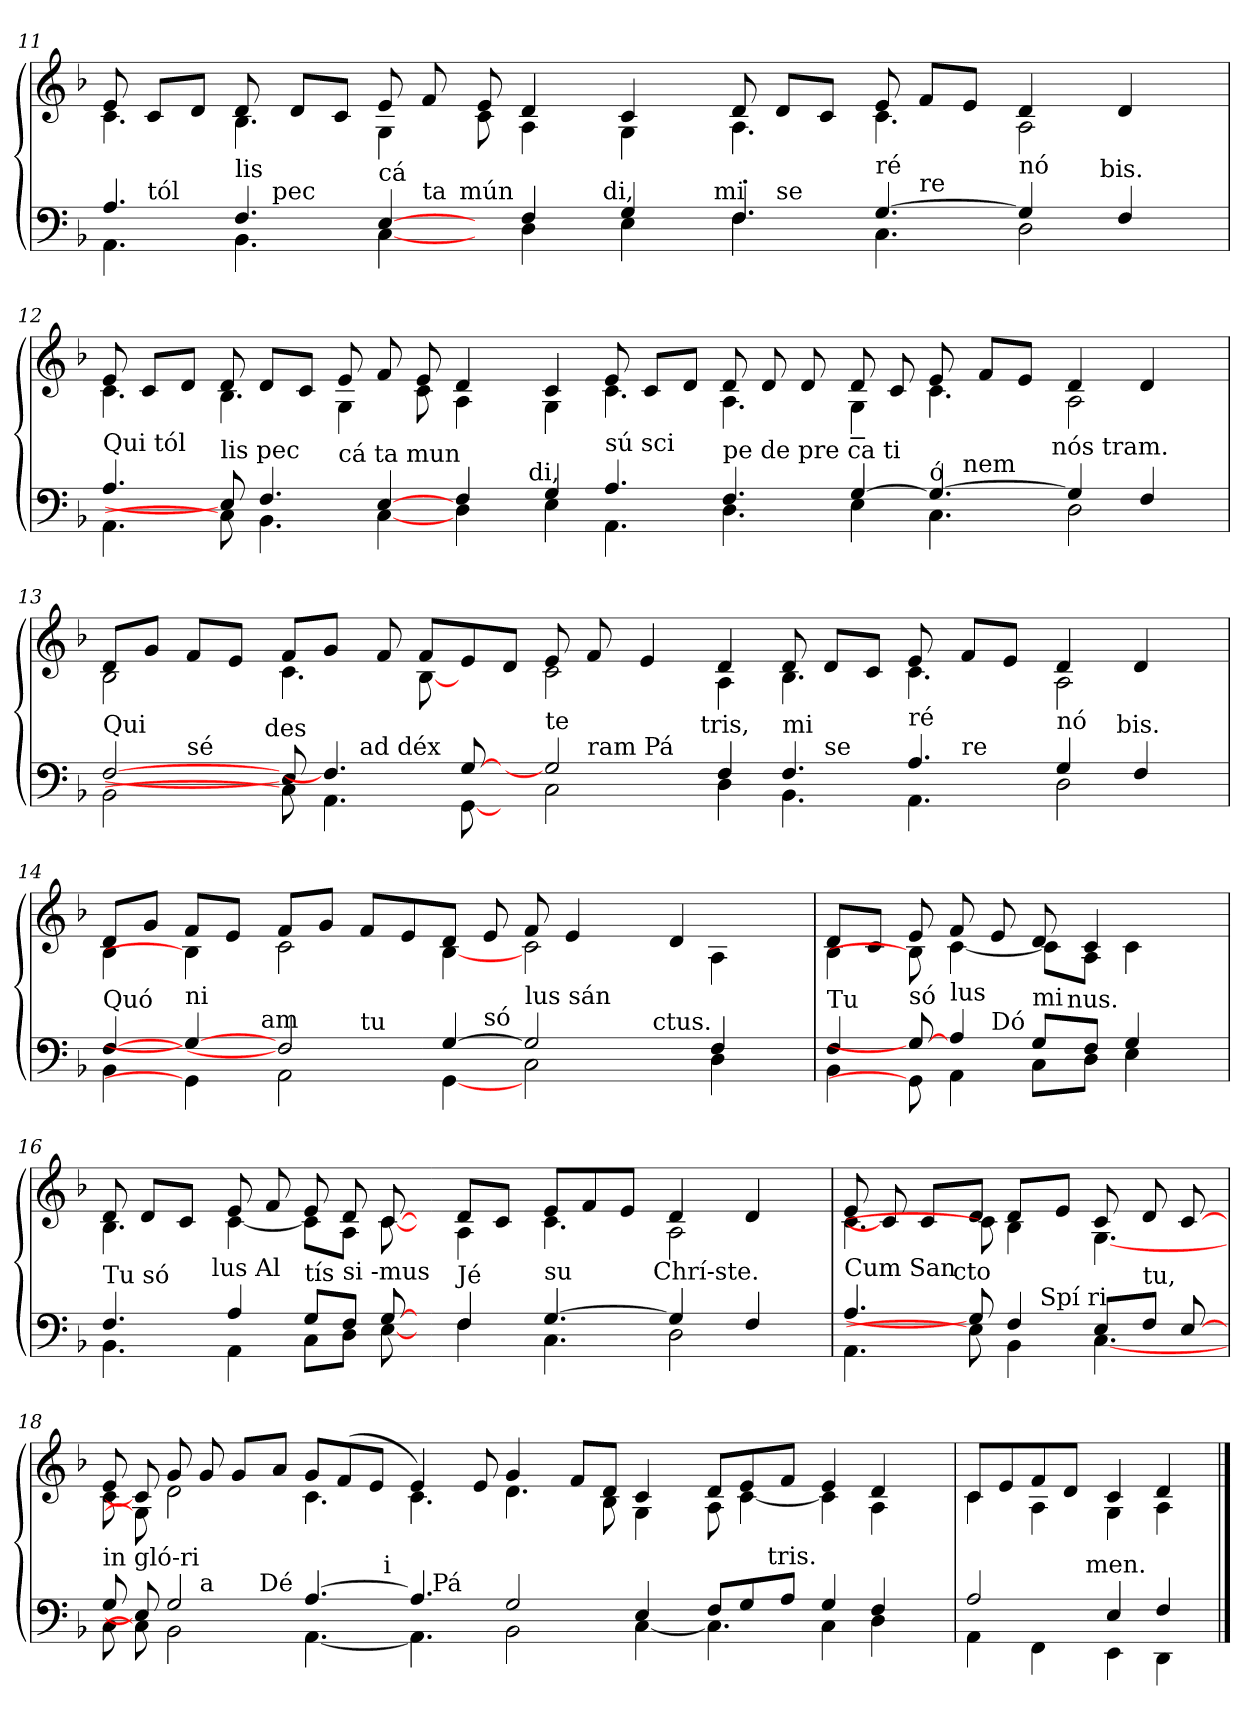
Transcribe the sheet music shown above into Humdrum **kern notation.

**kern	**kern
*part1	*part1
*staff2	*staff1
!!LO:LB:g=z
*clefF4	*clefG2
*k[b-]	*k[b-]
*F:	*F:
=11	=11
*^	*^
!LO:TX:a:t=Qui	!	!	!
*^	*	*	*
*	*	*^	*	*
*	*	*	*^	*	*
*	*	*	*	*^	*	*
*	*	*	*	*	*^	*	*
*	*	*	*	*	*	*^	*	*
*	*	*	*	*	*	*	*^	*	*
*	*	*	*	*	*	*	*	*^	*	*
4.A/	4.AA\	8ryy	4...ryy	2..ryy	2ryy	1ryy	1ryy	1..ryy	1ryy	8e/	4.c\
!	!	!LO:TX:a:t=tól	!	!	!	!	!	!	!	!	!
.	.	1ryy	.	.	.	.	.	.	.	8c/L	.
.	.	.	.	.	.	.	.	.	.	8d/J	.
!LO:TX:a:t=lis	!	!	!	!	!	!	!	!	!	!	!
4.F/	4.BB-\	.	.	.	.	.	.	.	.	8d/	4.B-\
!	!	!	!LO:TX:a:t=pec	!	!	!	!	!	!	!	!
.	.	.	1ryy	.	.	.	.	.	.	.	.
.	.	.	.	.	4...ryy	.	.	.	.	8d/L	.
.	.	.	.	.	.	.	.	.	.	8c/J	.
!LO:TX:a:t=cá	!	!	!	!	!	!	!	!	!	!	!
[4E/	[4C\	.	.	.	.	.	.	.	.	8e/	4G\
!	!	!	!	!LO:TX:a:t=ta	!	!	!	!	!	!	!
.	.	.	.	0ryy	.	.	.	.	.	8f/	.
!	!	!	!	!	!LO:TX:a:t=mún	!	!	!	!	!	!
.	.	.	.	.	1ryy	.	.	.	.	.	.
8ryy	8ryy	.	.	.	.	4ryy	2ryy	.	1ryy	8e/	8c\
4F/	4D\	1..ryy	.	.	.	.	.	.	.	4d/	4A\
.	.	.	.	.	.	16.ryy	.	.	.	.	.
!	!	!	!	!	!	!LO:TX:a:t=di,	!	!	!	!	!
.	.	.	.	.	.	1ryy	.	.	.	.	.
4G/	4E\	.	.	.	.	.	.	.	.	4c/	4G\
.	.	.	1ryy	.	.	.	.	.	.	.	.
.	.	.	.	.	.	.	16.ryy	.	.	.	.
!	!	!	!	!	!	!	!LO:TX:a:t=mi	!	!	!	!
.	.	.	.	.	.	.	1ryy	.	.	.	.
4.F'>/	4.F\	.	.	.	.	.	.	.	.	8d/	4.A\
!	!	!	!	!	!	!	!	!LO:TX:a:t=se	!	!	!
.	.	.	.	.	.	.	.	1ryy	.	8d/L	.
.	.	.	.	.	.	.	.	.	.	8c/J	.
.	.	.	.	.	2ryy	.	.	.	.	.	.
!LO:TX:a:t=ré	!	!	!	!	!	!	!	!	!	!	!
[>4.G/	4.C\	.	.	.	.	.	.	.	8ryy	8e/	4.c\
!	!	!	!	!	!	!	!	!	!LO:TX:a:t=re	!	!
.	.	.	.	.	.	.	.	.	2.ryy	8f/L	.
.	.	.	.	.	.	.	.	.	.	8e/J	.
.	.	.	.	.	.	2ryy	.	.	.	.	.
!LO:TX:a:t=nó	!	!	!	!	!	!	!	!	!	!	!
4G/]	2D\	.	.	.	.	.	.	.	.	4d/	2A\
.	.	.	4ryy	.	4ryy	.	.	.	.	.	.
!	!	!	!	!	!	!	!LO:TX:a:t=bis.	!	!	!	!
.	.	.	.	.	.	.	4ryy	.	.	.	.
4F/	.	.	.	.	.	.	.	.	.	4d/	.
.	.	.	8ryy	.	8ryy	.	.	.	.	.	.
.	.	.	.	.	.	.	.	8ryy	.	.	.
.	.	.	32ryy	.	32ryy	32ryy	32ryy	.	.	.	.
!!LO:LB:g=z	!!
=12	=12	=12	=12	=12	=12	=12	=12	=12	=12	=12	=12
!LO:TX:a:t=Qui tól	!	!	!	!	!	!	!	!	!	!	!
*	*	*	*	*	*v	*v	*v	*v	*v	*	*
4.A/	4.AA\	2.ryy	1ryy	1ryy	1ryy	8e/	4.c\
.	.	.	.	.	.	8c/L	.
.	.	.	.	.	.	8d/J	.
!LO:TX:a:t=lis pec	!	!	!	!	!	!	!
8E/]	8C\]	.	.	.	.	8d/	4.B-\
4.F/	4.BB-\	.	.	.	.	8d/L	.
.	.	.	.	.	.	8c/J	.
!	!	!LO:TX:a:t=cá ta mun	!	!	!	!	!
.	.	1ryy	.	.	.	8e/	4G\
[4E/	[4C\	.	.	.	.	8f/	.
.	.	.	4ryy	1ryy	1ryy	8e/	8c\
4F/	4D\	.	.	.	.	4d/	4A\
.	.	.	16.ryy	.	.	.	.
!	!	!	!LO:TX:a:t=di,	!	!	!	!
.	.	.	1ryy	.	.	.	.
4G/	4E\	.	.	.	.	4c/	4G\
!LO:TX:a:t=sú sci	!	!	!	!	!	!	!
4.A/	4.AA\	.	.	.	.	8e/	4.c\
.	.	1..ryy	.	.	.	8c/L	.
.	.	.	.	.	.	8d/J	.
!LO:TX:a:t=pe de pre ca ti	!	!	!	!	!	!	!
4.F/	4.D\	.	.	2ryy	2ryy	8d/	4.A\
.	.	.	.	.	.	8d/	.
.	.	.	.	.	.	8d/	.
.	.	.	1ryy	.	.	.	.
[>4G/	4E\	.	.	.	.	8d/	4G~<\
.	.	.	.	8..ryy	4...ryy	8c/	.
!LO:TX:a:t=ó	!	!	!	!	!	!	!
4.G/_	4.C\	.	.	.	.	8e/	4.c\
!	!	!	!	!LO:TX:a:t=nem	!	!	!
.	.	.	.	2ryy	.	.	.
.	.	.	.	.	.	8f/L	.
.	.	.	.	.	.	8e/J	.
!	!	!	!	!	!LO:TX:a:t=nós tram.	!	!
.	.	.	.	.	2ryy	.	.
4G/]	2D\	.	.	.	.	4d/	2A\
.	.	.	.	4ryy	.	.	.
4F/	.	.	.	.	.	4d/	.
.	.	.	8ryy	.	.	.	.
.	.	.	32ryy	32ryy	32ryy	.	.
!!LO:PB:g=z	!!
=13	=13	=13	=13	=13	=13	=13	=13
!LO:TX:a:t=Qui	!	!	!	!	!	!	!
*	*	*	*	*^	*^	*	*
*	*	*	*	*	*	*	*	*	*
[>2F/	2BB-\	4ryy	4...ryy	2ryy	1ryy	1ryy	1ryy	8d/L	2B-\
.	.	.	.	.	.	.	.	8g/J	.
!	!	!LO:TX:a:t=sé	!	!	!	!	!	!	!
.	.	0.ryy	.	.	.	.	.	8f/L	.
.	.	.	.	.	.	.	.	8e/J	.
!	!	!	!LO:TX:a:t=des	!	!	!	!	!	!
.	.	.	1ryy	.	.	.	.	.	.
8E/]	8C\]	.	.	8..ryy	.	.	.	8f/L	4.c\
4.F/]	4.AA\	.	.	.	.	.	.	8g/J	.
!	!	!	!	!LO:TX:a:t=ad déx	!	!	!	!	!
.	.	.	.	1ryy	.	.	.	.	.
.	.	.	.	.	.	.	.	8f/	.
.	.	.	.	.	.	.	.	8f/L	[8B-\
[>8G/	[8GG\	.	.	.	4.ryy	1ryy	1.ryy	8e/	4ryy
8ryy	8ryy	.	.	.	.	.	.	8d/J	.
!LO:TX:a:t=te	!	!	!	!	!	!	!	!	!
2G/]	2C\	.	.	.	.	.	.	8e/	2c\
!	!	!	!	!	!LO:TX:a:t=ram Pá	!	!	!	!
.	.	.	.	.	1...ryy	.	.	8f/	.
.	.	.	1ryy	.	.	.	.	.	.
.	.	.	.	.	.	.	.	4e/	.
!	!	!	!	!LO:TX:a:t=tris,	!	!	!	!	!
.	.	.	.	1ryy	.	.	.	.	.
4F/	4D\	.	.	.	.	.	.	4d/	4A\
!LO:TX:a:t=mi	!	!	!	!	!	!	!	!	!
4.F/	4.BB-\	.	.	.	.	8ryy	.	8d/	4.B-\
!	!	!	!	!	!	!LO:TX:a:t=se	!	!	!
.	.	.	.	.	.	1ryy	.	8d/L	.
.	.	.	.	.	.	.	.	8c/J	.
!LO:TX:a:t=ré	!	!	!	!	!	!	!	!	!
4.A/	4.AA\	.	.	.	.	.	.	8e/	4.c\
.	.	.	2ryy	.	.	.	.	.	.
!	!	!	!	!	!	!	!LO:TX:a:t=re	!	!
.	.	.	.	.	.	.	2.ryy	8f/L	.
.	.	.	.	.	.	.	.	8e/J	.
.	.	.	.	2ryy	.	.	.	.	.
!LO:TX:a:t=nó	!	!	!	!	!	!	!	!	!
4G/	2D\	.	.	.	.	.	.	4d/	2A\
!	!	!	!LO:TX:a:t=bis.	!	!	!	!	!	!
.	.	.	4ryy	.	.	.	.	.	.
4F/	.	.	.	.	.	.	.	4d/	.
.	.	.	.	.	.	8ryy	.	.	.
.	.	.	32ryy	32ryy	.	.	.	.	.
!!LO:LB:g=z	!!
=14	=14	=14	=14	=14	=14	=14	=14	=14	=14
!LO:TX:a:t=Quó	!	!	!	!	!	!	!	!	!
*	*	*	*	*	*v	*v	*v	*	*
[>4F/	4BB-\	4...ryy	2.ryy	1ryy	1ryy	8d/L	4B-\
.	.	.	.	.	.	8g/J	.
!LO:TX:a:t=ni	!	!	!	!	!	!	!
4G/_	4GG\]	.	.	.	.	8f/L	4B-\]
.	.	.	.	.	.	8e/J	.
!	!	!LO:TX:a:t=am	!	!	!	!	!
.	.	1ryy	.	.	.	.	.
2F/]	2AA\	.	.	.	.	8f/L	2c\
.	.	.	.	.	.	8g/J	.
!	!	!	!LO:TX:a:t=tu	!	!	!	!
.	.	.	1ryy	.	.	8f/L	.
.	.	.	.	.	.	8e/	.
[>4G/	[4GG\	.	.	8ryy	2ryy	8d/J	[4B-\
!	!	!	!	!LO:TX:a:t=só	!	!	!
.	.	.	.	2..ryy	.	8e/	.
!LO:TX:a:t=lus sán	!	!	!	!	!	!	!
2G/]	2C\	.	.	.	.	8f/	2c\
.	.	.	.	.	.	4e/	.
.	.	2ryy	.	.	.	.	.
.	.	.	.	.	16.ryy	.	.
!	!	!	!	!	!LO:TX:a:t=ctus.	!	!
.	.	.	.	.	4ryy	.	.
.	.	.	.	.	.	4d/	.
4F/	4D\	.	4ryy	.	.	.	4A\
.	.	.	.	.	8ryy	.	.
.	.	.	.	.	.	8ryy	.
.	.	32ryy	.	.	32ryy	.	.
=15	=15	=15	=15	=15	=15	=15	=15
!LO:TX:a:t=Tu	!	!	!	!	!	!	!
*	*	*	*v	*v	*v	*	*
4F/	4BB-\	2ryy	2ryy	8d/L	4B-\
.	.	.	.	8c/J	.
!LO:TX:a:t=só	!	!	!	!	!
8G/_	8GG\]	.	.	8e/	8B-\]
!LO:TX:a:t=lus	!	!	!	!	!
4A/	4AA\	.	.	8f/	[<4c\
!	!	!LO:TX:a:t=Dó	!	!	!
.	.	2ryy	8..ryy	8e/	.
!LO:TX:a:t=mi	!	!	!	!	!
8G/L	8C\L	.	.	8d/	8c\L]
!	!	!	!LO:TX:a:t=nus.	!	!
.	.	.	4ryy	.	.
8F/J	8D\J	.	.	4c/	8A\J
4G/	4E\	.	.	.	4c\
.	.	.	8ryy	.	.
.	.	8ryy	.	8ryy	.
.	.	.	32ryy	.	.
!!LO:LB:g=z	!!
=16	=16	=16	=16	=16	=16
!LO:TX:a:t=Tu só	!	!	!	!	!
4.F/	4.BB-\	4ryy	1ryy	8d/	4.B-\
.	.	.	.	8d/L	.
.	.	16.ryy	.	8c/J	.
!	!	!LO:TX:a:t=lus Al	!	!	!
.	.	1ryy	.	.	.
4A/	4AA\	.	.	8e/	[<4c\
.	.	.	.	8f/	.
!LO:TX:a:t=tís	!	!	!	!	!
8G/L	8C\L	.	.	8e/	8c\L]
!LO:TX:a:t=si -mus	!	!	!	!	!
8F/J	8D\J	.	.	8d/	8A\J
[8G/	[8E\	.	.	[8c/	[8c\
8ryy	8ryy	.	2ryy	8ryy	8ryy
!LO:TX:a:t=Jé	!	!	!	!	!
4F/	4F\	.	.	8d/L	4A\
.	.	.	.	8c/J	.
.	.	2ryy	.	.	.
!LO:TX:a:t=su	!	!	!	!	!
[>4.G/	4.C\	.	.	8e/L	4.c\
.	.	.	8..ryy	8f/	.
.	.	.	.	8e/J	.
!	!	!	!LO:TX:a:t=Chrí-ste.	!	!
.	.	.	2ryy	.	.
4G/]	2D\	.	.	4d/	2A\
.	.	4ryy	.	.	.
4F/	.	.	.	4d/	.
.	.	8ryy	.	.	.
.	.	32ryy	32ryy	.	.
=17	=17	=17	=17	=17	=17
!LO:TX:a:t=Cum San	!	!	!	!	!
4.A/	4.AA\	4ryy	2ryy	8e/	4.c\
.	.	.	.	8c/]	.
.	.	16.ryy	.	8c/L	.
!	!	!LO:TX:a:t=cto	!	!	!
.	.	2ryy	.	.	.
8G/]	8E\]	.	.	8d/J	8c\]
4F/	4BB-\	.	16.ryy	8d/L	4B-\
!	!	!	!LO:TX:a:t=Spí ri	!	!
.	.	.	2ryy	.	.
.	.	.	.	8e/J	.
8E/L	[4.C\	.	.	8c/	[4.G\
.	.	4ryy	.	.	.
!LO:TX:a:t=tu,	!	!	!	!	!
8F/J	.	.	.	8d/	.
[8E/	.	.	.	[8c/	.
.	.	32ryy	32ryy	.	.
!!LO:LB:g=z	!!
=18	=18	=18	=18	=18	=18
!LO:TX:a:t=in gló-ri	!	!	!	!	!
*	*^	*^	*^	*	*
*	*	*	*	*	*	*	*	*
8G/	8C\	4.ryy	2ryy	1ryy	1ryy	1ryy	8e/	8c\
8E/]	8C\]	.	.	.	.	.	8c/]	8G\]
2G/	2BB-\	.	.	.	.	.	8g/	2d\
!	!	!LO:TX:a:t=a	!	!	!	!	!	!
.	.	1ryy	.	.	.	.	8g/	.
.	.	.	16.ryy	.	.	.	8g/L	.
!	!	!	!LO:TX:a:t=Dé	!	!	!	!	!
.	.	.	1ryy	.	.	.	.	.
.	.	.	.	.	.	.	8a/J	.
[>4.A/	[<4.AA\	.	.	.	.	.	8g/L	4.c\
.	.	.	.	.	.	.	(<8f/	.
.	.	.	.	32ryy	8.ryy	1ryy	8e/J	.
!	!	!	!	!LO:TX:a:t=i	!	!	!	!
.	.	.	.	1ryy	.	.	.	.
4.A/]	4.AA\]	.	.	.	.	.	4e/)	4.c\
!	!	!	!	!	!LO:TX:a:t=Pá	!	!	!
.	.	.	.	.	1ryy	.	.	.
.	.	1..ryy	.	.	.	.	8e/	.
2G/	2BB-\	.	.	.	.	.	4g/	4.d\
.	.	.	1ryy	.	.	.	.	.
.	.	.	.	.	.	.	8f/L	.
.	.	.	.	.	.	.	8d/J	8B-\
4E/	[<4C\	.	.	.	.	4...ryy	4c/	4G\
.	.	.	.	1ryy	.	.	.	.
.	.	.	.	.	2...ryy	.	.	.
8F/L	4.C\]	.	.	.	.	.	8d/L	8A\
8G/	.	.	.	.	.	.	8e/	[<4c\
!	!	!	!	!	!	!LO:TX:a:t=tris.	!	!
.	.	.	.	.	.	2ryy	.	.
8A/J	.	.	.	.	.	.	8f/J	.
.	.	.	2ryy	.	.	.	.	.
4G/	4C\	.	.	.	.	.	4e/	4c\]
4F/	4D\	.	.	.	.	.	4d/	4A\
.	.	.	.	.	.	8ryy	.	.
.	.	.	.	16.ryy	.	.	.	.
.	.	.	32ryy	.	.	32ryy	.	.
*	*	*v	*v	*v	*v	*v	*	*
=19	=19	=19	=19	=19
2A/	4AA\	4..ryy	8c/L	4c\
.	.	.	8e/	.
.	4FF\	.	8f/	4A\
.	.	.	8d/J	.
!	!	!LO:TX:a:t=men.	!	!
.	.	2ryy	.	.
4E/	4EE\	.	4c/	4G\
4F/	4DD\	.	4d/	4A\
.	.	16ryy	.	.
*v	*v	*v	*	*
*	*v	*v
==	==
*-	*-
